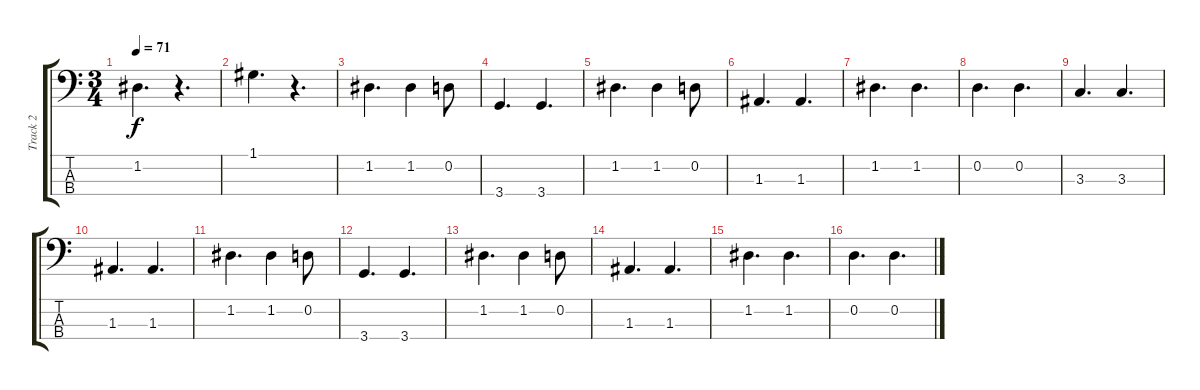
\track ("Track 2" "Track 2") {instrument electricbassfinger}
\staff {score tabs}
\tuning (G2 D2 A1 E1) {hide}
\ts (3 4)
\tempo 71
\clef f4
\ks c
1.2.4{d dy f} r.4{d} |
1.1.4{d} r.4{d} |
1.2.4{d} 1.2.4 0.2.8 |
3.4.4{d} 3.4.4{d} |
1.2.4{d} 1.2.4 0.2.8 |
1.3.4{d} 1.3.4{d} |
1.2.4{d} 1.2.4{d} |
0.2.4{d} 0.2.4{d} |
3.3.4{d} 3.3.4{d} |
1.3.4{d} 1.3.4{d} |
1.2.4{d} 1.2.4 0.2.8 |
3.4.4{d} 3.4.4{d} |
1.2.4{d} 1.2.4 0.2.8 |
1.3.4{d} 1.3.4{d} |
1.2.4{d} 1.2.4{d} |
0.2.4{d} 0.2.4{d}
